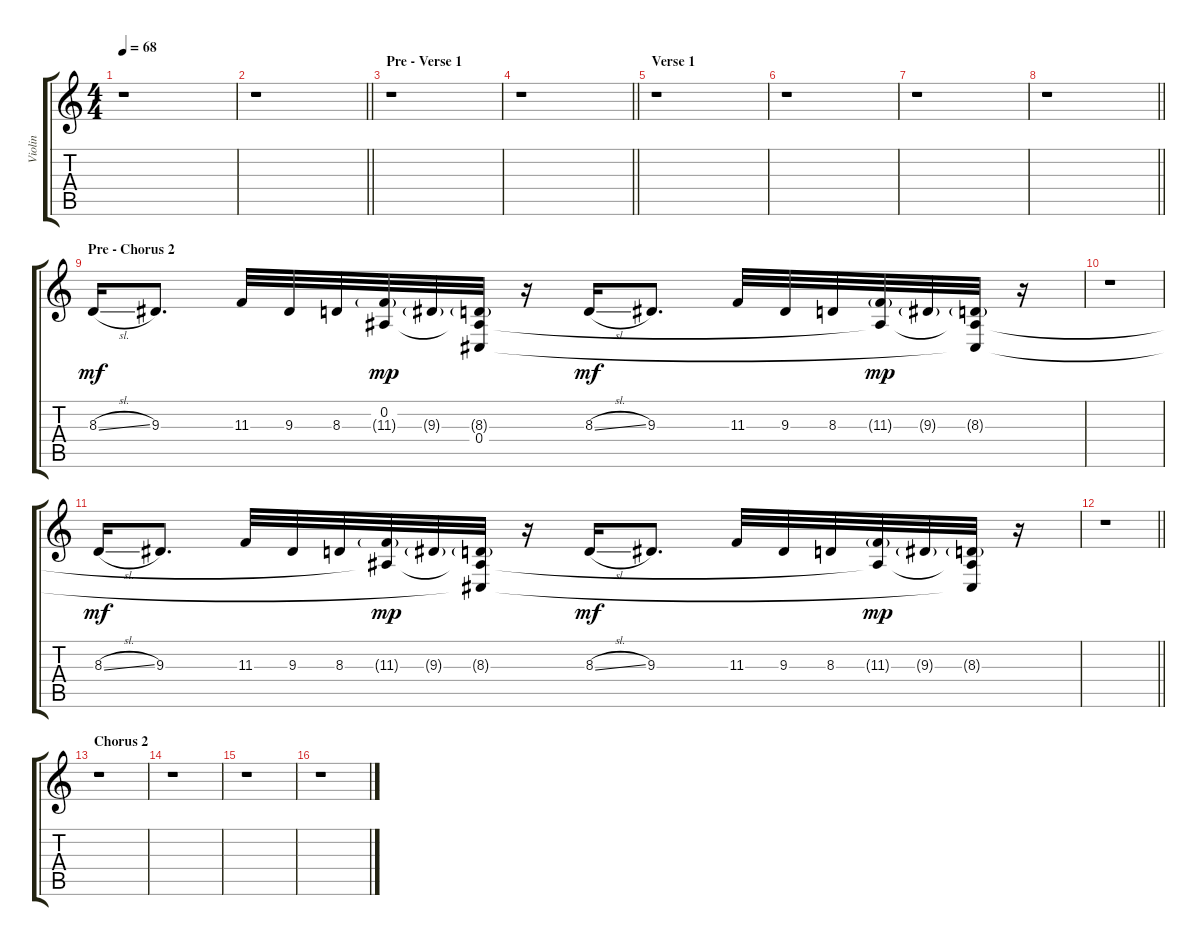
\track ("Violin" "Violin") {instrument violin}
\staff {score tabs}
\tuning (Eb4 Bb3 Gb3 Db3 Ab2 Eb2) {hide}
\ts (4 4)
\tempo 68
\clef g2
\ks c
r.1{dy mf} |
\barLineRight lightlight
r.1 |
\section ("" "Pre - Verse 1")
r.1 |
\barLineRight lightlight
r.1 |
\section ("" "Verse 1")
r.1 |
r.1 |
r.1 |
\barLineRight lightlight
r.1 |
\section ("" "Pre - Chorus 2")
8.3{sl}.16 9.3.8{d} 11.3.32 9.3.32 8.3.32 (0.2 11.3{g}).32{dy mp} 9.3{g}.32 (0.2{t} 8.3{g} 0.4).32 r.16 8.3{sl}.16{dy mf} 9.3.8{d} 11.3.32 9.3.32 8.3.32 (0.2{t} 11.3{g}).32{dy mp} 9.3{g}.32 (0.2{t} 8.3{g} 0.4{t}).32 r.16 |
r.1 |
8.3{sl}.16{dy mf} 9.3.8{d} 11.3.32 9.3.32 8.3.32 (0.2{t} 11.3{g}).32{dy mp} 9.3{g}.32 (0.2{t} 8.3{g} 0.4{t}).32 r.16 8.3{sl}.16{dy mf} 9.3.8{d} 11.3.32 9.3.32 8.3.32 (0.2{t} 11.3{g}).32{dy mp} 9.3{g}.32 (0.2{t} 8.3{g} 0.4{t}).32 r.16 |
\barLineRight lightlight
r.1 |
\section ("" "Chorus 2")
r.1 |
r.1 |
r.1 |
r.1
